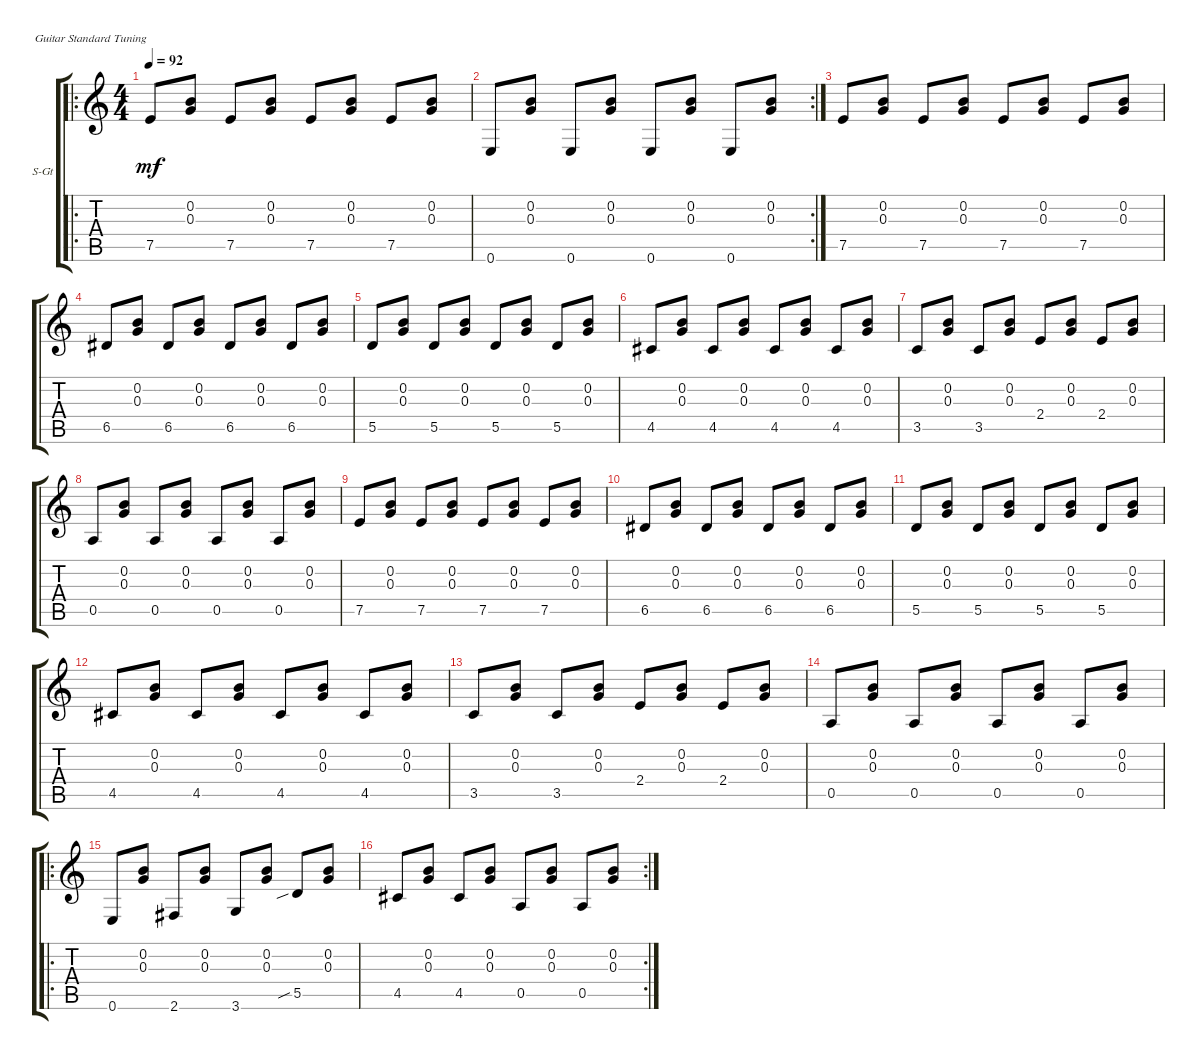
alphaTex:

\defaultSystemsLayout 4
\bracketExtendMode groupsimilarinstruments
\firstSystemTrackNameOrientation horizontal
\otherSystemsTrackNameOrientation horizontal
\track ("Steel Guitar" "S-Gt") {mute instrument acousticguitarsteel}
\staff {score tabs}
\tuning (E4 B3 G3 D3 A2 E2)
\ro
\ts (4 4)
\ac
\tempo 92
\clef g2
\ks c
7.5.8{dy mf instrument acousticguitarsteel} (0.3 0.2).8 7.5.8 (0.3 0.2).8 7.5.8 (0.3 0.2).8 7.5.8 (0.3 0.2).8 |
\rc 2
0.6.8 (0.3 0.2).8 0.6.8 (0.3 0.2).8 0.6.8 (0.3 0.2).8 0.6.8 (0.3 0.2).8 |
7.5.8 (0.3 0.2).8 7.5.8 (0.3 0.2).8 7.5.8 (0.3 0.2).8 7.5.8 (0.3 0.2).8 |
6.5.8 (0.3 0.2).8 6.5.8 (0.3 0.2).8 6.5.8 (0.3 0.2).8 6.5.8 (0.3 0.2).8 |
5.5.8 (0.3 0.2).8 5.5.8 (0.3 0.2).8 5.5.8 (0.3 0.2).8 5.5.8 (0.3 0.2).8 |
4.5.8 (0.3 0.2).8 4.5.8 (0.3 0.2).8 4.5.8 (0.3 0.2).8 4.5.8 (0.3 0.2).8 |
3.5.8 (0.3 0.2).8 3.5.8 (0.3 0.2).8 2.4.8 (0.3 0.2).8 2.4.8 (0.3 0.2).8 |
0.5.8 (0.3 0.2).8 0.5.8 (0.3 0.2).8 0.5.8 (0.3 0.2).8 0.5.8 (0.3 0.2).8 |
7.5.8 (0.3 0.2).8 7.5.8 (0.3 0.2).8 7.5.8 (0.3 0.2).8 7.5.8 (0.3 0.2).8 |
6.5.8 (0.3 0.2).8 6.5.8 (0.3 0.2).8 6.5.8 (0.3 0.2).8 6.5.8 (0.3 0.2).8 |
5.5.8 (0.3 0.2).8 5.5.8 (0.3 0.2).8 5.5.8 (0.3 0.2).8 5.5.8 (0.3 0.2).8 |
4.5.8 (0.3 0.2).8 4.5.8 (0.3 0.2).8 4.5.8 (0.3 0.2).8 4.5.8 (0.3 0.2).8 |
3.5.8 (0.3 0.2).8 3.5.8 (0.3 0.2).8 2.4.8 (0.3 0.2).8 2.4.8 (0.3 0.2).8 |
0.5.8 (0.3 0.2).8 0.5.8 (0.3 0.2).8 0.5.8 (0.3 0.2).8 0.5.8 (0.3 0.2).8 |
\ro
0.6.8 (0.3 0.2).8 2.6.8 (0.3 0.2).8 3.6.8 (0.3 0.2).8 5.5{sib}.8 (0.3 0.2).8 |
\rc 2
4.5.8 (0.3 0.2).8 4.5.8 (0.3 0.2).8 0.5.8 (0.3 0.2).8 0.5.8 (0.3 0.2).8
